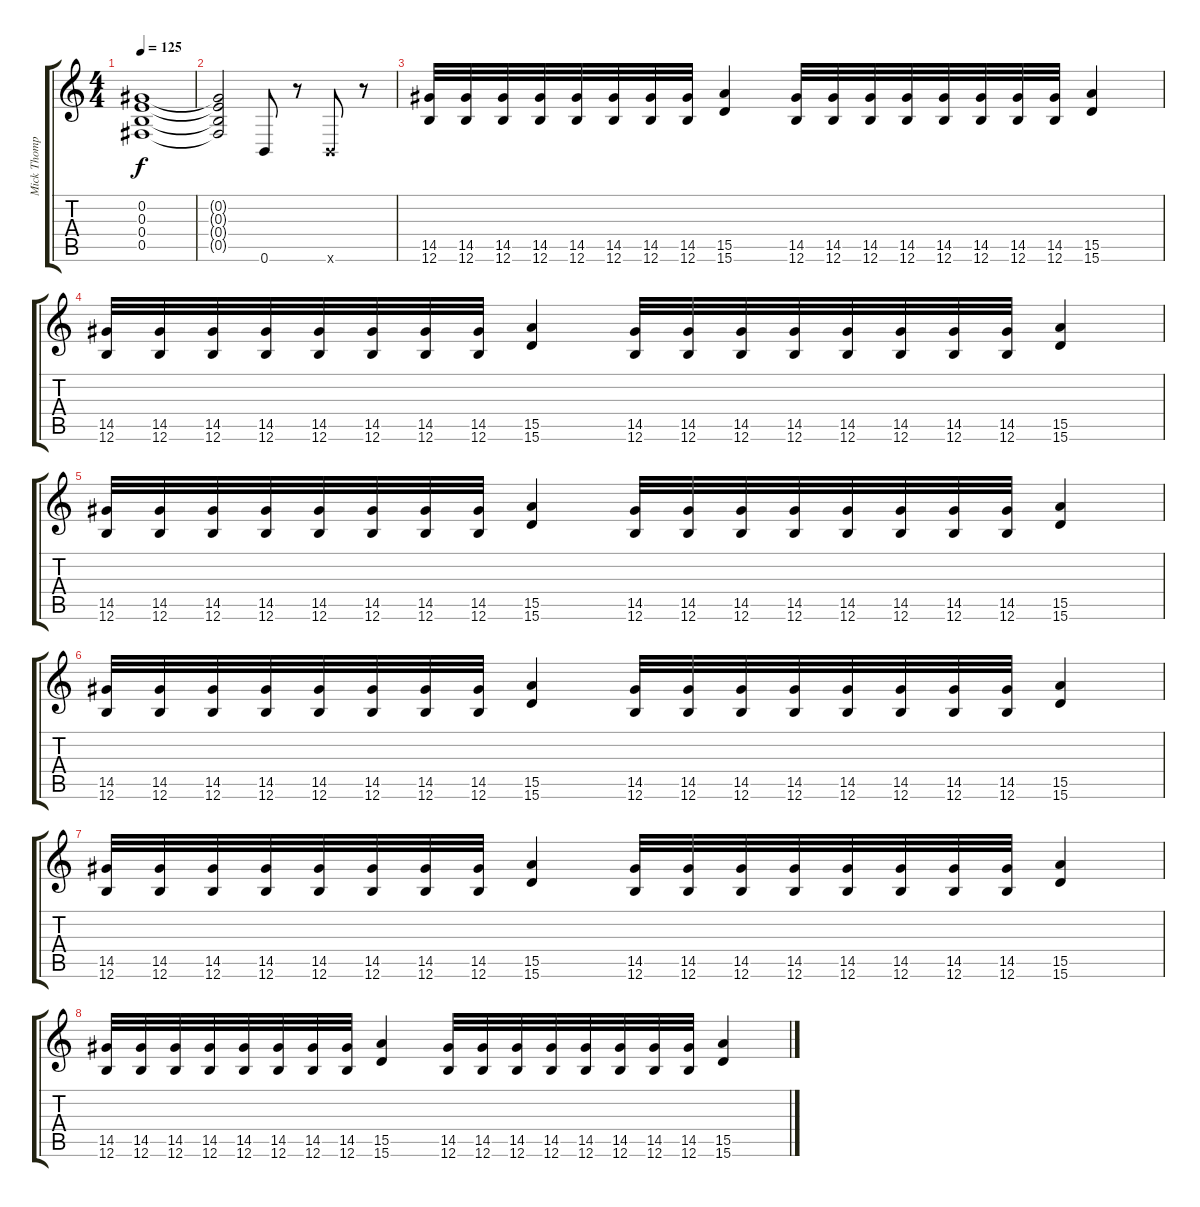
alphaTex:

\track ("Mick Thompson" "Mick Thomp") {instrument distortionguitar}
\staff {score tabs}
\tuning (Db4 Ab3 E3 B2 Gb2 B1) {hide}
\ts (4 4)
\tempo 125
\clef g2
\ks c
(0.2 0.3 0.4 0.5).1{dy f instrument distortionguitar} |
(0.2{t} 0.3{t} 0.4{t} 0.5{t}).2 0.6.8 r.8 0.6{x}.8 r.8 |
(14.5 12.6).32 (14.5 12.6).32 (14.5 12.6).32 (14.5 12.6).32 (14.5 12.6).32 (14.5 12.6).32 (14.5 12.6).32 (14.5 12.6).32 (15.5 15.6).4 (14.5 12.6).32 (14.5 12.6).32 (14.5 12.6).32 (14.5 12.6).32 (14.5 12.6).32 (14.5 12.6).32 (14.5 12.6).32 (14.5 12.6).32 (15.5 15.6).4 |
(14.5 12.6).32 (14.5 12.6).32 (14.5 12.6).32 (14.5 12.6).32 (14.5 12.6).32 (14.5 12.6).32 (14.5 12.6).32 (14.5 12.6).32 (15.5 15.6).4 (14.5 12.6).32 (14.5 12.6).32 (14.5 12.6).32 (14.5 12.6).32 (14.5 12.6).32 (14.5 12.6).32 (14.5 12.6).32 (14.5 12.6).32 (15.5 15.6).4 |
(14.5 12.6).32 (14.5 12.6).32 (14.5 12.6).32 (14.5 12.6).32 (14.5 12.6).32 (14.5 12.6).32 (14.5 12.6).32 (14.5 12.6).32 (15.5 15.6).4 (14.5 12.6).32 (14.5 12.6).32 (14.5 12.6).32 (14.5 12.6).32 (14.5 12.6).32 (14.5 12.6).32 (14.5 12.6).32 (14.5 12.6).32 (15.5 15.6).4 |
(14.5 12.6).32 (14.5 12.6).32 (14.5 12.6).32 (14.5 12.6).32 (14.5 12.6).32 (14.5 12.6).32 (14.5 12.6).32 (14.5 12.6).32 (15.5 15.6).4 (14.5 12.6).32 (14.5 12.6).32 (14.5 12.6).32 (14.5 12.6).32 (14.5 12.6).32 (14.5 12.6).32 (14.5 12.6).32 (14.5 12.6).32 (15.5 15.6).4 |
(14.5 12.6).32 (14.5 12.6).32 (14.5 12.6).32 (14.5 12.6).32 (14.5 12.6).32 (14.5 12.6).32 (14.5 12.6).32 (14.5 12.6).32 (15.5 15.6).4 (14.5 12.6).32 (14.5 12.6).32 (14.5 12.6).32 (14.5 12.6).32 (14.5 12.6).32 (14.5 12.6).32 (14.5 12.6).32 (14.5 12.6).32 (15.5 15.6).4 |
(14.5 12.6).32 (14.5 12.6).32 (14.5 12.6).32 (14.5 12.6).32 (14.5 12.6).32 (14.5 12.6).32 (14.5 12.6).32 (14.5 12.6).32 (15.5 15.6).4 (14.5 12.6).32 (14.5 12.6).32 (14.5 12.6).32 (14.5 12.6).32 (14.5 12.6).32 (14.5 12.6).32 (14.5 12.6).32 (14.5 12.6).32 (15.5 15.6).4
